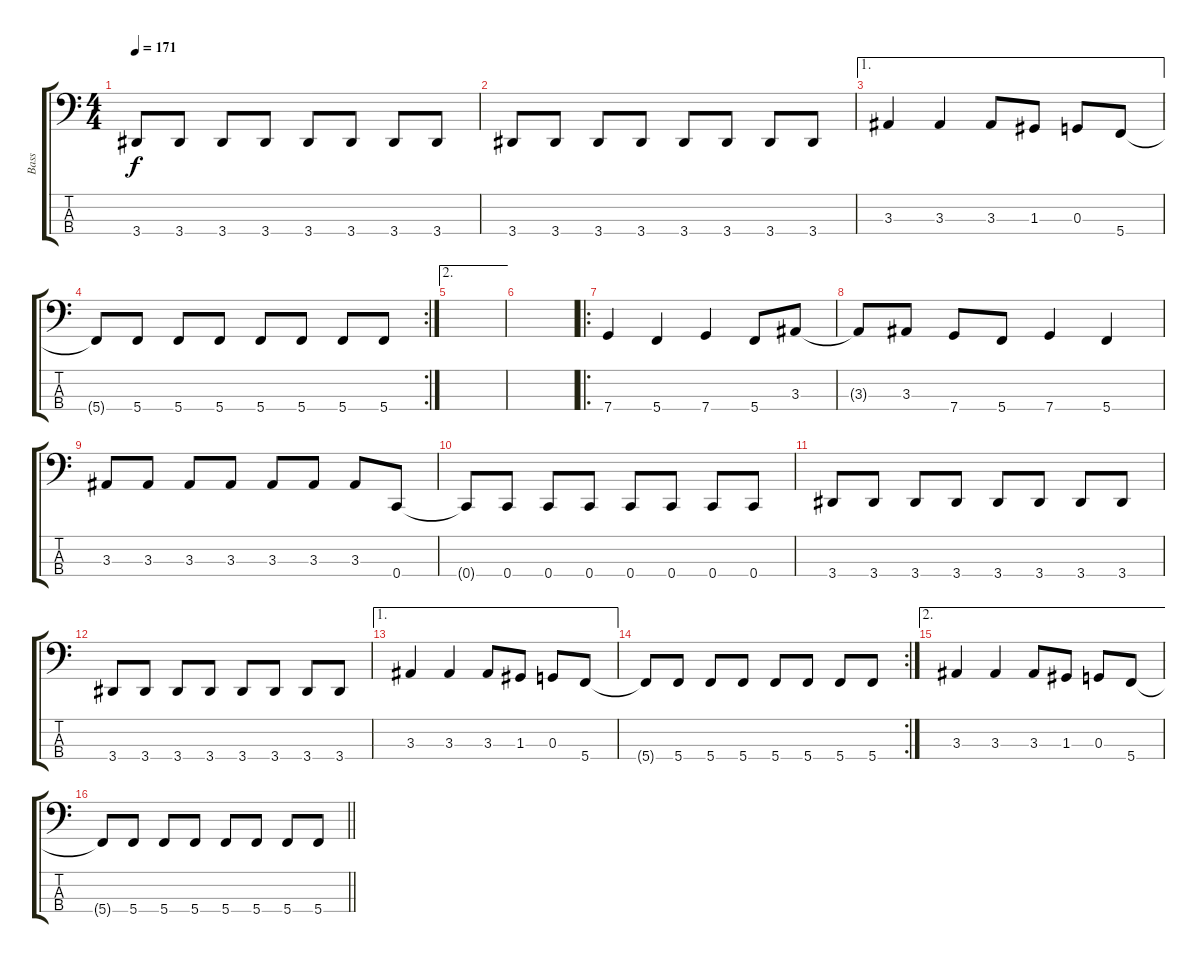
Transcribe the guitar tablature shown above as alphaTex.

\track ("Bass" "Bass") {instrument electricbasspick}
\staff {score tabs}
\tuning (F2 C2 G1 C1) {hide}
\ts (4 4)
\tempo 171
\clef f4
\ks c
3.4.8{dy f} 3.4.8 3.4.8 3.4.8 3.4.8 3.4.8 3.4.8 3.4.8 |
3.4.8 3.4.8 3.4.8 3.4.8 3.4.8 3.4.8 3.4.8 3.4.8 |
\ae 1
3.3.4 3.3.4 3.3.8 1.3.8 0.3.8 5.4.8 |
\rc 2
5.4{t}.8 5.4.8 5.4.8 5.4.8 5.4.8 5.4.8 5.4.8 5.4.8 |
\ae 2
|
|
\ro
7.4.4 5.4.4 7.4.4 5.4.8 3.3.8 |
3.3{t}.8 3.3.8 7.4.8 5.4.8 7.4.4 5.4.4 |
3.3.8 3.3.8 3.3.8 3.3.8 3.3.8 3.3.8 3.3.8 0.4.8 |
0.4{t}.8 0.4.8 0.4.8 0.4.8 0.4.8 0.4.8 0.4.8 0.4.8 |
3.4.8 3.4.8 3.4.8 3.4.8 3.4.8 3.4.8 3.4.8 3.4.8 |
3.4.8 3.4.8 3.4.8 3.4.8 3.4.8 3.4.8 3.4.8 3.4.8 |
\ae 1
3.3.4 3.3.4 3.3.8 1.3.8 0.3.8 5.4.8 |
\rc 2
5.4{t}.8 5.4.8 5.4.8 5.4.8 5.4.8 5.4.8 5.4.8 5.4.8 |
\ae 2
3.3.4 3.3.4 3.3.8 1.3.8 0.3.8 5.4.8 |
\barLineRight lightlight
5.4{t}.8 5.4.8 5.4.8 5.4.8 5.4.8 5.4.8 5.4.8 5.4.8
